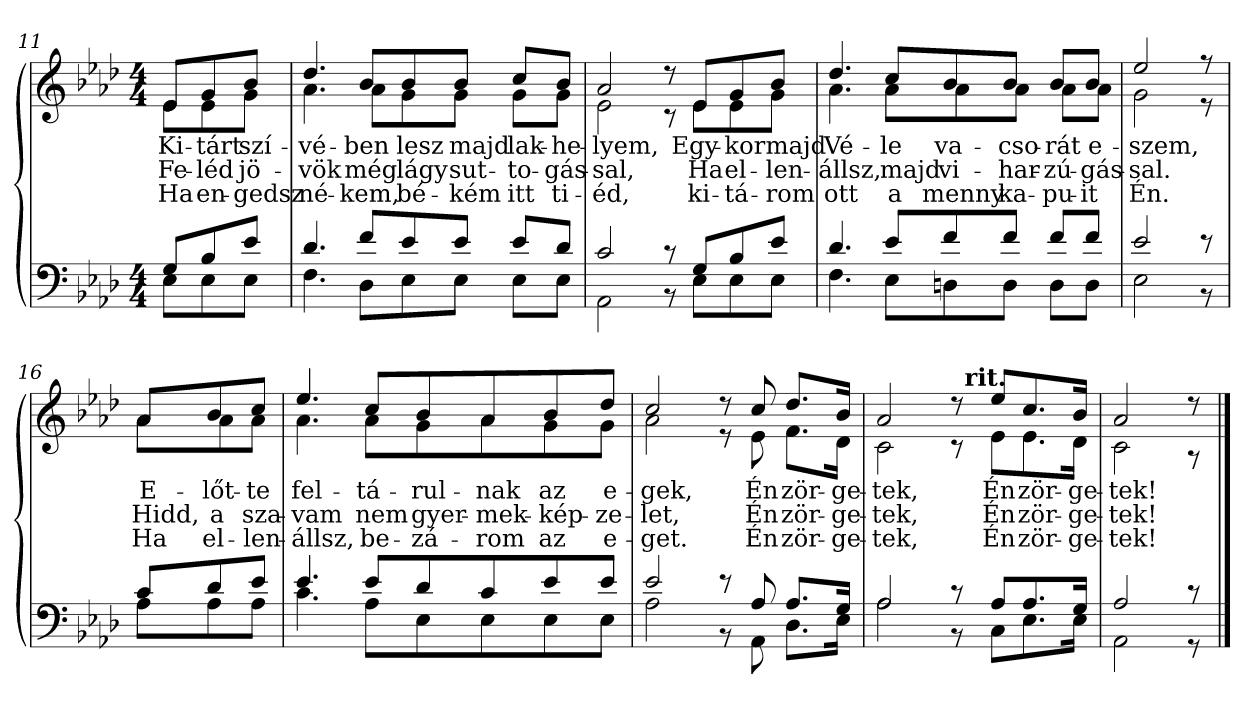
**kern	**kern	**text	**text	**text
*part2	*part1	*part1	*part1	*part1
*staff2	*staff1	*staff1	*staff1	*staff1
!!LO:LB:g=z
*clefF4	*clefG2	*	*	*
*k[b-e-a-d-]	*k[b-e-a-d-]	*	*	*
*A-:	*A-:	*	*	*
*M4/4+2/4	*M4/4+2/4	*	*	*
=11	=11	=11	=11	=11
*^	*	*	*	*
!	!	!	!LO:LY:b	!LO:LY:b	!LO:LY:b
*	*	*^	*	*	*
8G/L	8E-\L	8e-/L	8e-\L	Ki-	Fe-	Ha
!	!	!	!	!LO:LY:b	!LO:LY:b	!LO:LY:b
8B-/	8E-\	8g/	8e-\	-tárt	-léd	en-
!	!	!	!	!LO:LY:b	!LO:LY:b	!LO:LY:b
8e-/J	8E-\J	8b-/J	8g\J	szí-	jö-	-gedsz
=12	=12	=12	=12	=12	=12	=12
!	!	!	!	!LO:LY:b	!LO:LY:b	!LO:LY:b
4.d-/	4.F\	4.dd-/	4.a-\	-vé-	-vök	né-
!	!	!	!	!LO:LY:b	!LO:LY:b	!LO:LY:b
8f/L	8D-\L	8b-/L	8a-\L	-ben	még	-kem,
!	!	!	!	!LO:LY:b	!LO:LY:b	!LO:LY:b
8e-/	8E-\	8b-/	8g\	lesz	lágy	bé-
!	!	!	!	!LO:LY:b	!LO:LY:b	!LO:LY:b
8e-/J	8E-\J	8b-/J	8g\J	majd	sut-	-kém
!	!	!	!	!LO:LY:b	!LO:LY:b	!LO:LY:b
8e-/L	8E-\L	8cc/L	8g\L	lak-	-to-	itt
!	!	!	!	!LO:LY:b	!LO:LY:b	!LO:LY:b
8d-/J	8E-\J	8b-/J	8g\J	-he-	-gás-	ti-
=13	=13	=13	=13	=13	=13	=13
!	!	!	!	!LO:LY:b	!LO:LY:b	!LO:LY:b
2c/	2AA-\	2a-/	2e-\	-lyem,	-sal,	-éd,
8r	8r	8r	8r	.	.	.
!	!	!	!	!LO:LY:b	!LO:LY:b	!LO:LY:b
8G/L	8E-\L	8e-/L	8e-\L	Egy-	Ha	ki-
!	!	!	!	!LO:LY:b	!LO:LY:b	!LO:LY:b
8B-/	8E-\	8g/	8e-\	-kor	el-	-tá-
!	!	!	!	!LO:LY:b	!LO:LY:b	!LO:LY:b
8e-/J	8E-\J	8b-/J	8g\J	majd	-len-	-rom
=14	=14	=14	=14	=14	=14	=14
!	!	!	!	!LO:LY:b	!LO:LY:b	!LO:LY:b
4.d-/	4.F\	4.dd-/	4.a-\	Vé-	-állsz,	ott
!	!	!	!	!LO:LY:b	!LO:LY:b	!LO:LY:b
8e-/L	8E-\L	8cc/L	8a-\L	-le	majd	a
!	!	!	!	!LO:LY:b	!LO:LY:b	!LO:LY:b
8f/	8Dn\	8b-/	8a-\	va-	vi-	menny
!	!	!	!	!LO:LY:b	!LO:LY:b	!LO:LY:b
8f/J	8D\J	8b-/J	8a-\J	-cso-	-har-	ka-
!	!	!	!	!LO:LY:b	!LO:LY:b	!LO:LY:b
8f/L	8D\L	8b-/L	8a-\L	-rát	-zú-	-pu-
!	!	!	!	!LO:LY:b	!LO:LY:b	!LO:LY:b
8f/J	8D\J	8b-/J	8a-\J	e-	-gás-	-it
=15	=15	=15	=15	=15	=15	=15
!	!	!	!	!LO:LY:b	!LO:LY:b	!LO:LY:b
2e-/	2E-\	2ee-/	2g\	-szem,	-sal.	Én.
8r	8r	8r	8r	.	.	.
!!LO:LB:g=z	!!
=16	=16	=16	=16	=16	=16	=16
!	!	!	!	!LO:LY:b	!LO:LY:b	!LO:LY:b
8c/L	8A-\L	8a-/L	8a-\L	E-	Hidd,	Ha
!	!	!	!	!LO:LY:b	!LO:LY:b	!LO:LY:b
8d-/	8A-\	8b-/	8a-\	-lőt-	a	el-
!	!	!	!	!LO:LY:b	!LO:LY:b	!LO:LY:b
8e-/J	8A-\J	8cc/J	8a-\J	-te	sza-	-len-
=17	=17	=17	=17	=17	=17	=17
!	!	!	!	!LO:LY:b	!LO:LY:b	!LO:LY:b
4.e-/	4.c\	4.ee-/	4.a-\	fel-	-vam	-állsz,
!	!	!	!	!LO:LY:b	!LO:LY:b	!LO:LY:b
8e-/L	8A-\L	8cc/L	8a-\L	-tá-	nem	be-
!	!	!	!	!LO:LY:b	!LO:LY:b	!LO:LY:b
8d-/	8E-\	8b-/	8g\	-rul-	gyer-	-zá-
!	!	!	!	!LO:LY:b	!LO:LY:b	!LO:LY:b
8c/	8E-\	8a-/	8a-\	-nak	-mek-	-rom
!	!	!	!	!LO:LY:b	!LO:LY:b	!LO:LY:b
8e-/	8E-\	8b-/	8g\	az	-kép-	az
!	!	!	!	!LO:LY:b	!LO:LY:b	!LO:LY:b
8e-/J	8E-\J	8dd-/J	8g\J	e-	-ze-	e-
=18	=18	=18	=18	=18	=18	=18
!	!	!	!	!LO:LY:b	!LO:LY:b	!LO:LY:b
2e-/	2A-\	2cc/	2a-\	-gek,	-let,	-get.
8r	8r	8r	8r	.	.	.
!	!	!	!	!LO:LY:b	!LO:LY:b	!LO:LY:b
8A-/	8AA-\	8cc/	8e-\	Én	Én	Én
!	!	!	!	!LO:LY:b	!LO:LY:b	!LO:LY:b
8.A-/L	8.D-\L	8.dd-/L	8.f\L	zör-	zör-	zör-
!	!	!	!	!LO:LY:b	!LO:LY:b	!LO:LY:b
16G/Jk	16E-\Jk	16b-/Jk	16d-\Jk	-ge-	-ge-	-ge-
*	*	*v	*v	*	*	*
=19	=19	=19	=19	=19	=19
*	*	*^	*	*	*
!	!	!	!	!LO:LY:b	!LO:LY:b	!LO:LY:b
*	*	*	*^	*	*	*
2A-/	2A-\	2a-/	2c\	2ryy	-tek,	-tek,	-tek,
8r	8r	8r	8r	32ryy	.	.	.
!	!	!	!	!LO:TX:a:B:t=rit.	!	!	!
.	.	.	.	4...ryy	.	.	.
!	!	!	!	!	!LO:LY:b	!LO:LY:b	!LO:LY:b
8A-/L	8C\L	8ee-/L	8e-\L	.	Én	Én	Én
!	!	!	!	!	!LO:LY:b	!LO:LY:b	!LO:LY:b
8.A-/	8.E-\	8.cc/	8.e-\	.	zör-	zör-	zör-
!	!	!	!	!	!LO:LY:b	!LO:LY:b	!LO:LY:b
16G/Jk	16E-\Jk	16b-/Jk	16d-\Jk	.	-ge-	-ge-	-ge-
*	*	*v	*v	*v	*	*	*
=20	=20	=20	=20	=20	=20
*	*	*^	*	*	*
*	*	*	*^	*	*	*
!	!	!	!	!	!LO:LY:b	!LO:LY:b	!LO:LY:b
*	*	*	*v	*v	*	*	*
2A-/	2AA-\	2a-/	2c\	-tek!	-tek!	-tek!
8r	8r	8r	8r	.	.	.
*v	*v	*	*	*	*	*
*	*v	*v	*	*	*
==	==	==	==	==
*-	*-	*-	*-	*-
